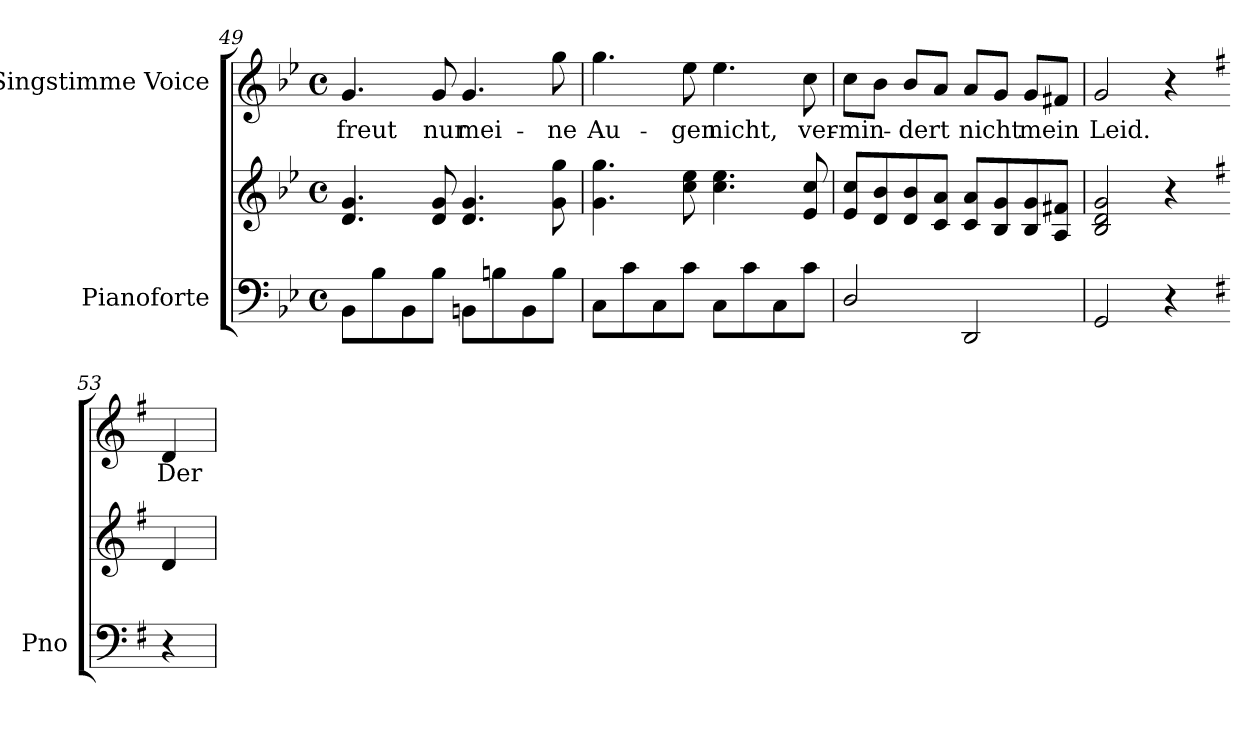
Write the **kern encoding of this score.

**kern	**kern	**kern	**text
*part2	*part2	*part1	*part1
*staff3	*staff2	*staff1	*staff1
*I"Pianoforte	*	*I"Singstimme Voice	*
*I'Pno	*	*	*
*clefF4	*clefG2	*clefG2	*
*k[b-e-]	*k[b-e-]	*k[b-e-]	*
*M4/4	*M4/4	*M4/4	*
*met(c)	*met(c)	*met(c)	*
=49	=49	=49	=49
!	!	!	!LO:LY:b
8BB-\L	4.d/ 4.g/	4.g/	-freut
8B-\	.	.	.
8BB-\	.	.	.
!	!	!	!LO:LY:b
8B-\J	8d/ 8g/	8g/	nur
!	!	!	!LO:LY:b
8BBn\L	4.d/ 4.g/	4.g/	mei-
8Bnj\	.	.	.
8BB\	.	.	.
!	!	!	!LO:LY:b
8B\J	8g\ 8gg\	8gg\	-ne
=50	=50	=50	=50
!	!	!	!LO:LY:b
8C\L	4.g\ 4.gg\	4.gg\	Au-
8c\	.	.	.
8C\	.	.	.
!	!	!	!LO:LY:b
8c\J	8cc\ 8ee-\	8ee-\	-gen
!	!	!	!LO:LY:b
8C\L	4.cc\ 4.ee-\	4.ee-\	nicht,
8c\	.	.	.
8C\	.	.	.
!	!	!	!LO:LY:b
8c\J	8e-/ 8cc/	8cc\	ver-
!!LO:LB:g=z
=51	=51	=51	=51
!	!	!	!LO:LY:b
2D/	8e-/ 8cc/L	8cc\L	-min-
.	8d/ 8b-/	8b-\J	.
!	!	!	!LO:LY:b
.	8d/ 8b-/	8b-/L	-dert
.	8c/ 8a/J	8a/J	.
!	!	!	!LO:LY:b
2DD/	8c/ 8a/L	8a/L	nicht
.	8B-/ 8g/	8g/J	.
!	!	!	!LO:LY:b
.	8B-/ 8g/	8g/L	mein
.	8A/ 8f#X/J	8f#X/J	.
=52	=52	=52	=52
!	!	!	!LO:LY:b
2GG/	2B-/ 2d/ 2g/	2g/	Leid.
4r	4r	4r	.
=53-	=53-	=53-	=53-
*k[f#]	*k[f#]	*k[f#]	*
!	!	!	!LO:LY:b
4r	4d/	4d/	Der
=	=	=	=
*-	*-	*-	*-
